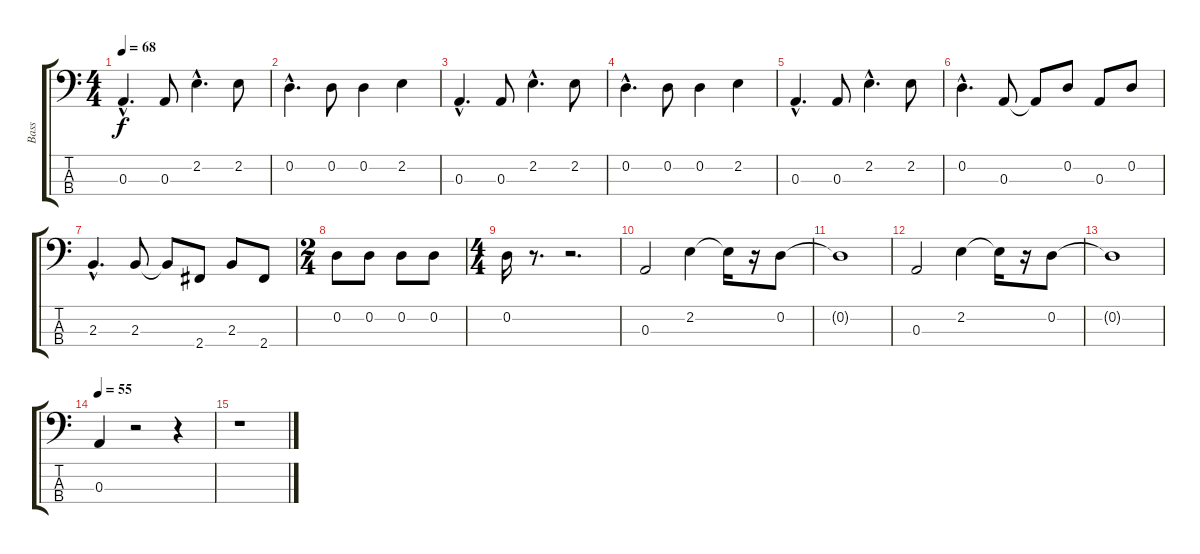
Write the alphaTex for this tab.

\track ("Bass" "Bass") {instrument electricbassfinger}
\staff {score tabs}
\tuning (G2 D2 A1 E1) {hide}
\ts (4 4)
\tempo 68
\clef f4
\ks c
0.3{hac}.4{d dy f} 0.3.8 2.2{hac}.4{d} 2.2.8 |
0.2{hac}.4{d} 0.2.8 0.2.4 2.2.4 |
0.3{hac}.4{d} 0.3.8 2.2{hac}.4{d} 2.2.8 |
0.2{hac}.4{d} 0.2.8 0.2.4 2.2.4 |
0.3{hac}.4{d} 0.3.8 2.2{hac}.4{d} 2.2.8 |
0.2{hac}.4{d} 0.3.8 0.3{t}.8 0.2.8 0.3.8 0.2.8 |
2.3{hac}.4{d} 2.3.8 2.3{t}.8 2.4.8 2.3.8 2.4.8 |
\ts (2 4)
0.2.8 0.2.8 0.2.8 0.2.8 |
\ts (4 4)
0.2.16 r.8{d} r.2{d} |
0.3.2 2.2.4 2.2{t}.16 r.16 0.2.8 |
0.2{t}.1 |
0.3.2 2.2.4 2.2{t}.16 r.16 0.2.8 |
0.2{t}.1 |
\tempo 55
0.3.4 r.2 r.4 |
r.1
